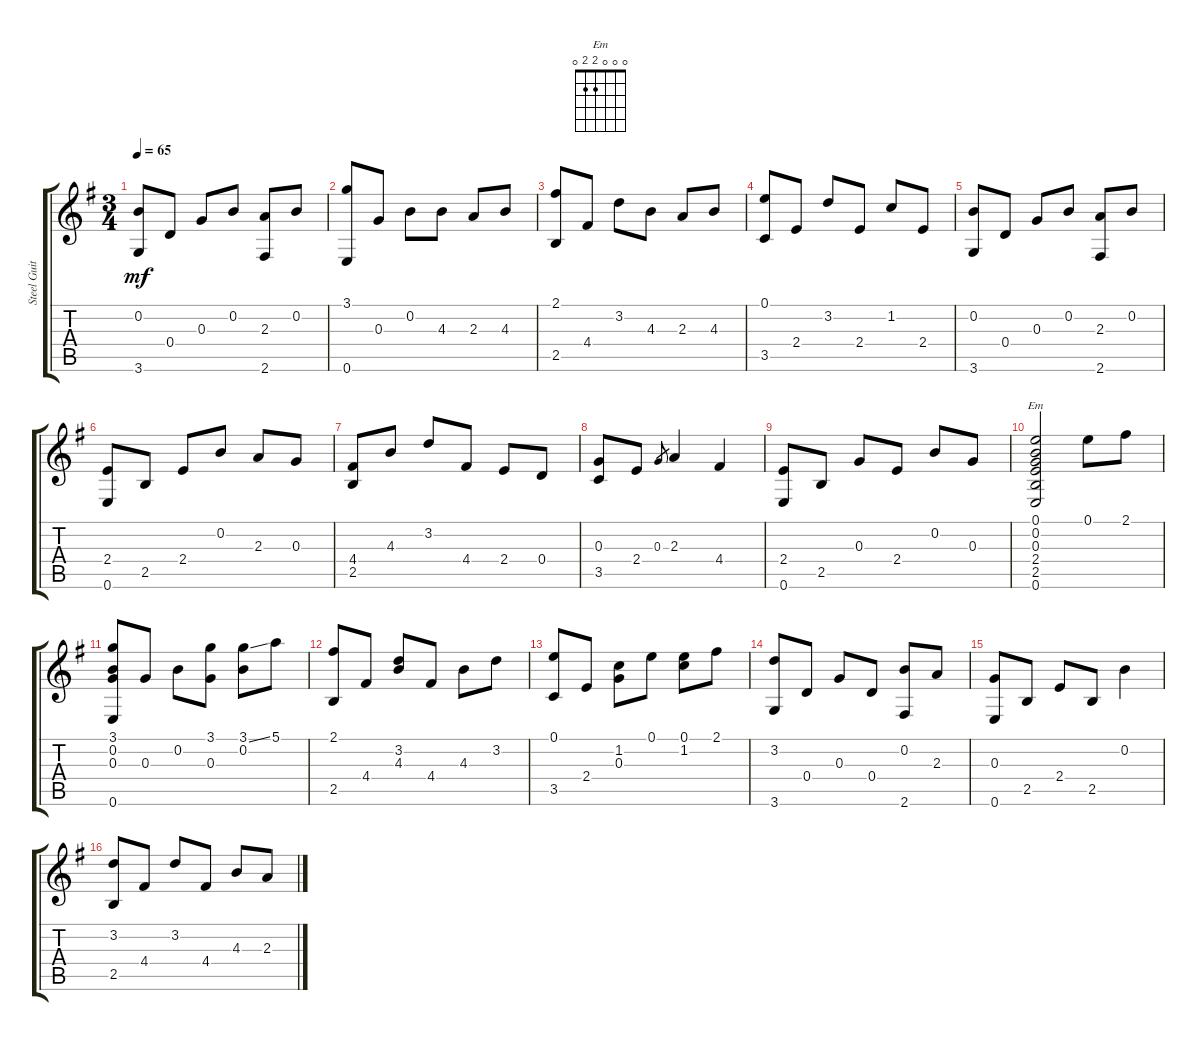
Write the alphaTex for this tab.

\track ("Steel Guitar" "Steel Guit") {instrument acousticguitarsteel}
\staff {score tabs}
\tuning (E4 B3 G3 D3 A2 E2) {hide}
\chord ("Em" 0 0 0 2 2 0)
\ts (3 4)
\tempo 65
\clef g2
\ks eminor
(0.2 3.6).8{dy mf} 0.4.8 0.3.8 0.2.8 (2.3 2.6).8 0.2.8 |
(3.1 0.6).8 0.3.8 0.2.8 4.3.8 2.3.8 4.3.8 |
(2.1 2.5).8 4.4.8 3.2.8 4.3.8 2.3.8 4.3.8 |
(0.1 3.5).8 2.4.8 3.2.8 2.4.8 1.2.8 2.4.8 |
(0.2 3.6).8 0.4.8 0.3.8 0.2.8 (2.3 2.6).8 0.2.8 |
(2.4 0.6).8 2.5.8 2.4.8 0.2.8 2.3.8 0.3.8 |
(4.4 2.5).8 4.3.8 3.2.8 4.4.8 2.4.8 0.4.8 |
(0.3 3.5).8 2.4.8 0.3.8{gr} 2.3.4 4.4.4 |
(2.4 0.6).8 2.5.8 0.3.8 2.4.8 0.2.8 0.3.8 |
(0.1 0.2 0.3 2.4 2.5 0.6).2{ch "Em"} 0.1.8 2.1.8 |
(3.1 0.2 0.3 0.6).8 0.3.8 0.2.8 (3.1 0.3).8 (3.1{ss} 0.2).8 5.1.8 |
(2.1 2.5).8 4.4.8 (3.2 4.3).8 4.4.8 4.3.8 3.2.8 |
(0.1 3.5).8 2.4.8 (1.2 0.3).8 0.1.8 (0.1 1.2).8 2.1.8 |
(3.2 3.6).8 0.4.8 0.3.8 0.4.8 (0.2 2.6).8 2.3.8 |
(0.3 0.6).8 2.5.8 2.4.8 2.5.8 0.2.4 |
(3.2 2.5).8 4.4.8 3.2.8 4.4.8 4.3.8 2.3.8
